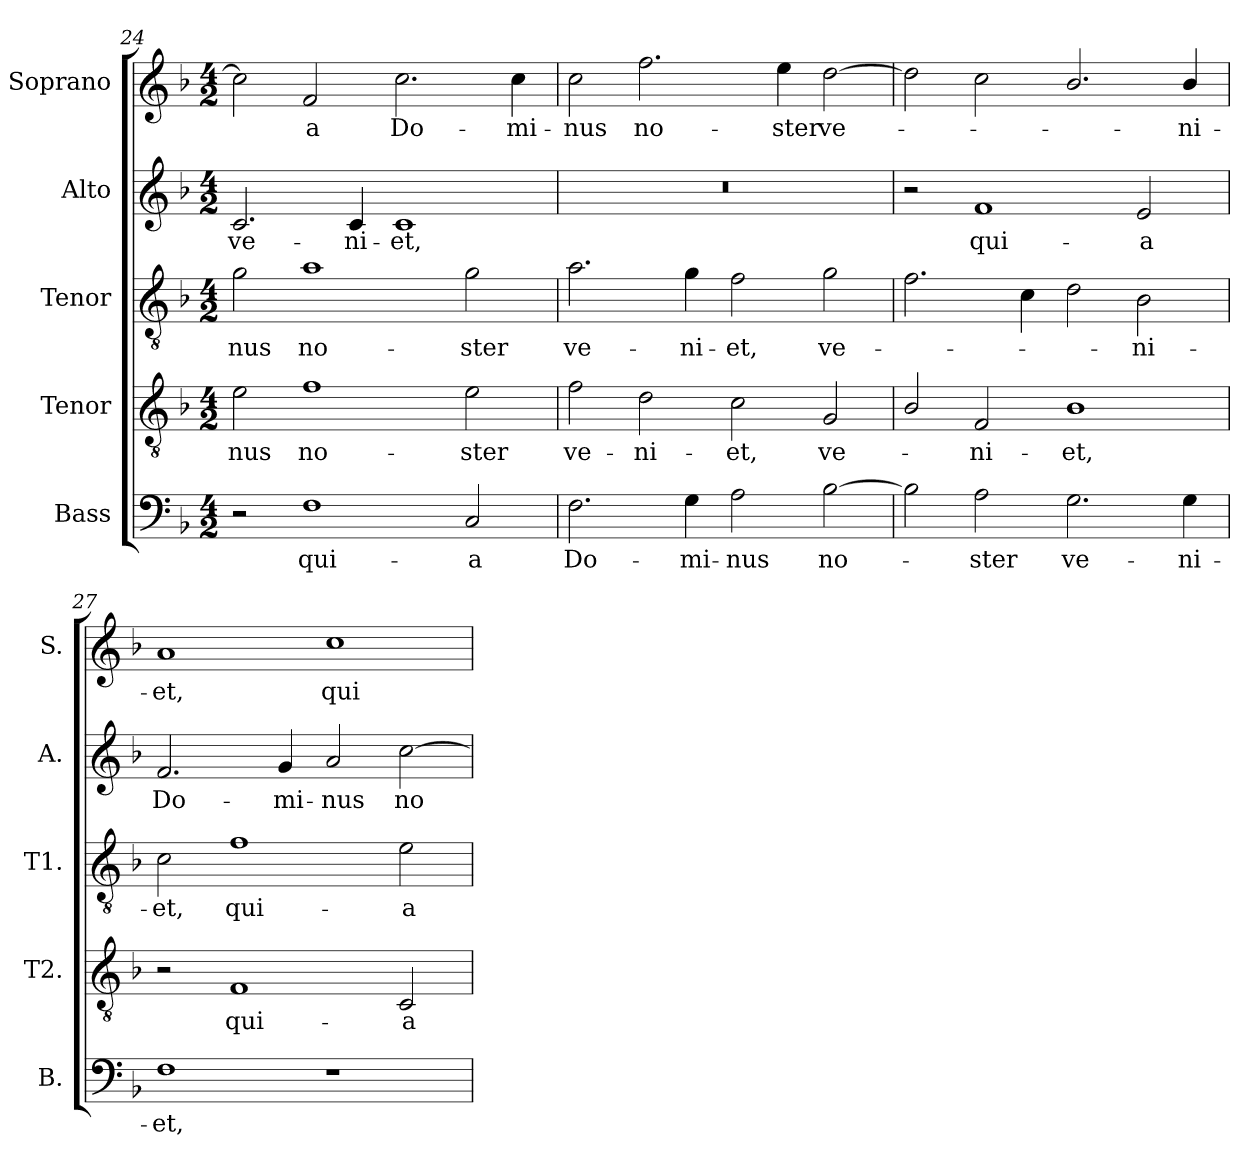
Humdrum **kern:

**kern	**text	**kern	**text	**kern	**text	**kern	**text	**kern	**text
*part5	*part5	*part4	*part4	*part3	*part3	*part2	*part2	*part1	*part1
*staff5	*staff5	*staff4	*staff4	*staff3	*staff3	*staff2	*staff2	*staff1	*staff1
*I"Bass	*	*I"Tenor	*	*I"Tenor	*	*I"Alto	*	*I"Soprano	*
*I'B.	*	*I'T2.	*	*I'T1.	*	*I'A.	*	*I'S.	*
!!LO:PB:g=z
*clefF4	*	*clefGv2	*	*clefGv2	*	*clefG2	*	*clefG2	*
*	*	*ITrd7c12	*	*ITrd7c12	*	*	*	*	*
*k[b-]	*	*k[b-]	*	*k[b-]	*	*k[b-]	*	*k[b-]	*
*F:	*	*F:	*	*F:	*	*F:	*	*F:	*
*M4/2	*	*M4/2	*	*M4/2	*	*M4/2	*	*M4/2	*
=24	=24	=24	=24	=24	=24	=24	=24	=24	=24
!	!	!	!LO:LY:b:color=#000000	!	!	!	!	!	!
!	!	!	!	!	!LO:LY:b:color=#000000	!	!	!	!
!	!	!	!	!	!	!	!LO:LY:b:color=#000000	!	!
2r	.	2Ei\	-nus	2Gi\	-nus	2.ci/	ve-	2cci\]	.
!	!LO:LY:b:color=#000000	!	!	!	!	!	!	!	!
!	!	!	!LO:LY:b:color=#000000	!	!	!	!	!	!
!	!	!	!	!	!LO:LY:b:color=#000000	!	!	!	!
!	!	!	!	!	!	!	!	!	!LO:LY:b:color=#000000
1Fi	qui-	1Fi	no-	1Ai	no-	.	.	2fi/	-a
!	!	!	!	!	!	!	!LO:LY:b:color=#000000	!	!
.	.	.	.	.	.	4ci/	-ni-	.	.
!	!	!	!	!	!	!	!LO:LY:b:color=#000000	!	!
!	!	!	!	!	!	!	!	!	!LO:LY:b:color=#000000
.	.	.	.	.	.	1ci	-et,	2.cci\	Do-
!	!LO:LY:b:color=#000000	!	!	!	!	!	!	!	!
!	!	!	!LO:LY:b:color=#000000	!	!	!	!	!	!
!	!	!	!	!	!LO:LY:b:color=#000000	!	!	!	!
2Ci/	-a	2Ei\	-ster	2Gi\	-ster	.	.	.	.
!	!	!	!	!	!	!	!	!	!LO:LY:b:color=#000000
.	.	.	.	.	.	.	.	4cci\	-mi-
=25	=25	=25	=25	=25	=25	=25	=25	=25	=25
!	!LO:LY:b:color=#000000	!	!	!	!	!	!	!	!
!	!	!	!LO:LY:b:color=#000000	!	!	!	!	!	!
!	!	!	!	!	!LO:LY:b:color=#000000	!LO:N:vis=1	!	!	!
!	!	!	!	!	!	!	!	!	!LO:LY:b:color=#000000
2.Fi\	Do-	2Fi\	ve-	2.Ai\	ve-	0r	.	2cci\	-nus
!	!	!	!LO:LY:b:color=#000000	!	!	!	!	!	!
!	!	!	!	!	!	!	!	!	!LO:LY:b:color=#000000
.	.	2Di\	-ni-	.	.	.	.	2.ffi\	no-
!	!LO:LY:b:color=#000000	!	!	!	!	!	!	!	!
!	!	!	!	!	!LO:LY:b:color=#000000	!	!	!	!
4Gi\	-mi-	.	.	4Gi\	-ni-	.	.	.	.
!	!LO:LY:b:color=#000000	!	!	!	!	!	!	!	!
!	!	!	!LO:LY:b:color=#000000	!	!	!	!	!	!
!	!	!	!	!	!LO:LY:b:color=#000000	!	!	!	!
2Ai\	-nus	2Ci\	-et,	2Fi\	-et,	.	.	.	.
!	!	!	!	!	!	!	!	!	!LO:LY:b:color=#000000
.	.	.	.	.	.	.	.	4eei\	-ster
!	!LO:LY:b:color=#000000	!	!	!	!	!	!	!	!
!	!	!	!LO:LY:b:color=#000000	!	!	!	!	!	!
!	!	!	!	!	!LO:LY:b:color=#000000	!	!	!	!
!	!	!	!	!	!	!	!	!	!LO:LY:b:color=#000000
[2B-i\	no-	2GGi/	ve-	2Gi\	ve-	.	.	[2ddi\	ve-
=26	=26	=26	=26	=26	=26	=26	=26	=26	=26
2B-i\]	.	2BB-i/	.	2.Fi\	.	2r	.	2ddi\]	.
!	!LO:LY:b:color=#000000	!	!	!	!	!	!	!	!
!	!	!	!LO:LY:b:color=#000000	!	!	!	!	!	!
!	!	!	!	!	!	!	!LO:LY:b:color=#000000	!	!
2Ai\	-ster	2FFi/	-ni-	.	.	1fi	qui-	2cci\	.
.	.	.	.	4Ci\	.	.	.	.	.
!	!LO:LY:b:color=#000000	!	!	!	!	!	!	!	!
!	!	!	!LO:LY:b:color=#000000	!	!	!	!	!	!
2.Gi\	ve-	1BB-i	-et,	2Di\	.	.	.	2.b-i/	.
!	!	!	!	!	!LO:LY:b:color=#000000	!	!	!	!
!	!	!	!	!	!	!	!LO:LY:b:color=#000000	!	!
.	.	.	.	2BB-i\	-ni-	2ei/	-a	.	.
!	!LO:LY:b:color=#000000	!	!	!	!	!	!	!	!
!	!	!	!	!	!	!	!	!	!LO:LY:b:color=#000000
4Gi\	-ni-	.	.	.	.	.	.	4b-i/	-ni-
=27	=27	=27	=27	=27	=27	=27	=27	=27	=27
!	!LO:LY:b:color=#000000	!	!	!	!	!	!	!	!
!	!	!	!	!	!LO:LY:b:color=#000000	!	!	!	!
!	!	!	!	!	!	!	!LO:LY:b:color=#000000	!	!
!	!	!	!	!	!	!	!	!	!LO:LY:b:color=#000000
1Fi	-et,	2r	.	2Ci\	-et,	2.fi/	Do-	1ai	-et,
!	!	!	!LO:LY:b:color=#000000	!	!	!	!	!	!
!	!	!	!	!	!LO:LY:b:color=#000000	!	!	!	!
.	.	1FFi	qui-	1Fi	qui-	.	.	.	.
!	!	!	!	!	!	!	!LO:LY:b:color=#000000	!	!
.	.	.	.	.	.	4gi/	-mi-	.	.
!	!	!	!	!	!	!	!LO:LY:b:color=#000000	!	!
!	!	!	!	!	!	!	!	!	!LO:LY:b:color=#000000
1r	.	.	.	.	.	2ai/	-nus	1cci	qui-
!	!	!	!LO:LY:b:color=#000000	!	!	!	!	!	!
!	!	!	!	!	!LO:LY:b:color=#000000	!	!	!	!
!	!	!	!	!	!	!	!LO:LY:b:color=#000000	!	!
.	.	2CCi/	-a	2Ei\	-a	[2cci\	no-	.	.
=	=	=	=	=	=	=	=	=	=
*-	*-	*-	*-	*-	*-	*-	*-	*-	*-
